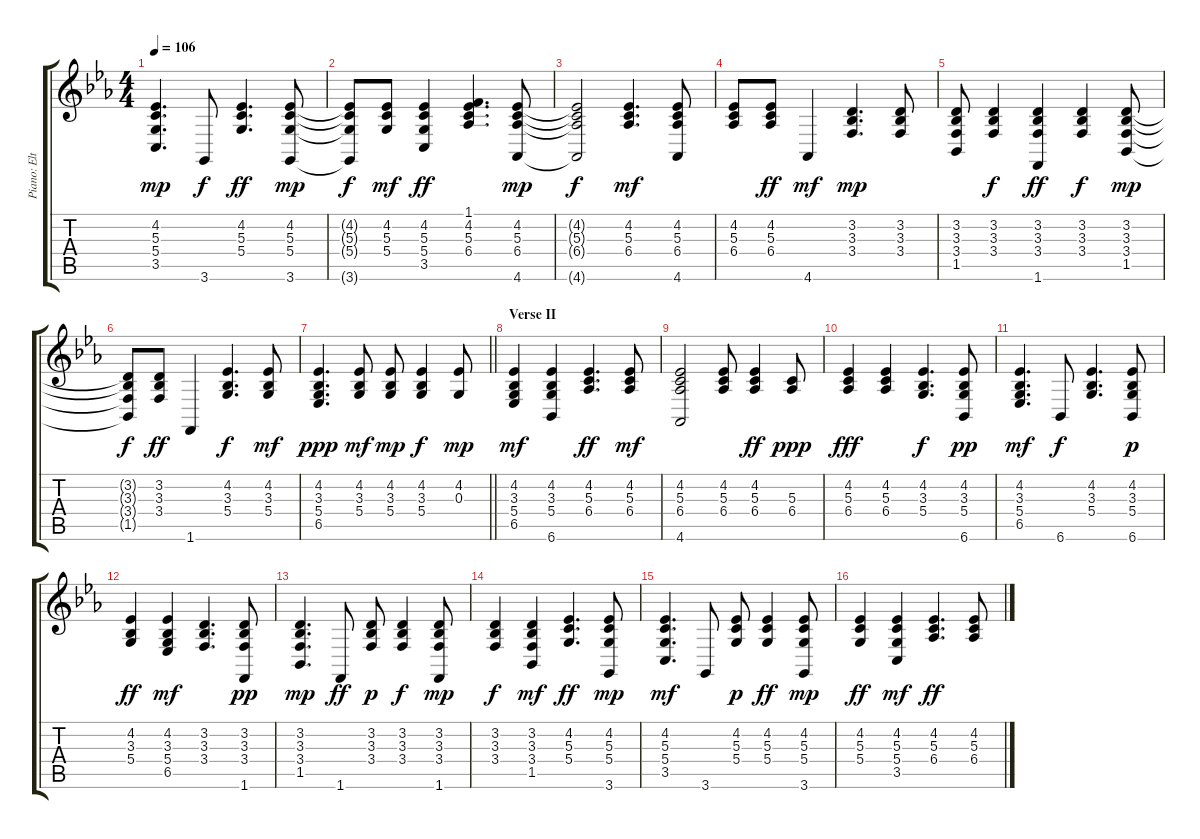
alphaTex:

\track ("Piano: Elton" "Piano: Elt") {instrument acousticgrandpiano}
\staff {score tabs}
\tuning (E4 B3 G3 D3 A2 E2) {hide}
\ts (4 4)
\tempo 106
\clef g2
\ks eb
(4.2 5.3 5.4 3.5).4{d dy mp} 3.6.8{dy f} (4.2 5.3 5.4).4{d dy ff} (4.2 5.3 5.4 3.6).8{dy mp} |
(4.2{t} 5.3{t} 5.4{t} 3.6{t}).8{dy f} (4.2 5.3 5.4).8{dy mf} (4.2 5.3 5.4 3.5).4{dy ff} (1.1 4.2 5.3 6.4).4{d} (4.2 5.3 6.4 4.6).8{dy mp} |
(4.2{t} 5.3{t} 6.4{t} 4.6{t}).2{dy f} (4.2 5.3 6.4).4{d dy mf} (4.2 5.3 6.4 4.6).8 |
(4.2 5.3 6.4).8 (4.2 5.3 6.4).8{dy ff} 4.6.4{dy mf} (3.2 3.3 3.4).4{d dy mp} (3.2 3.3 3.4).8 |
(3.2 3.3 3.4 1.5).8 (3.2 3.3 3.4).4{dy f} (3.2 3.3 3.4 1.6).4{dy ff} (3.2 3.3 3.4).4{dy f} (3.2 3.3 3.4 1.5).8{dy mp} |
(3.2{t} 3.3{t} 3.4{t} 1.5{t}).8{dy f} (3.2 3.3 3.4).8{dy ff} 1.6.4 (4.2 3.3 5.4).4{d dy f} (4.2 3.3 5.4).8{dy mf} |
\barLineRight lightlight
(4.2 3.3 5.4 6.5).4{d dy ppp} (4.2 3.3 5.4).8{dy mf} (4.2 3.3 5.4).8{dy mp} (4.2 3.3 5.4).4{dy f} (4.2 0.3).8{dy mp} |
\section ("" "Verse II")
(4.2 3.3 5.4 6.5).4{dy mf} (4.2 3.3 5.4 6.6).4 (4.2 5.3 6.4).4{d dy ff} (4.2 5.3 6.4).8{dy mf} |
(4.2 5.3 6.4 4.6).2 (4.2 5.3 6.4).8 (4.2 5.3 6.4).4{dy ff} (5.3 6.4).8{dy ppp} |
(4.2 5.3 6.4).4{dy fff} (4.2 5.3 6.4).4 (4.2 3.3 5.4).4{d dy f} (4.2 3.3 5.4 6.6).8{dy pp} |
(4.2 3.3 5.4 6.5).4{d dy mf} 6.6.8{dy f} (4.2 3.3 5.4).4{d} (4.2 3.3 5.4 6.6).8{dy p} |
(4.2 3.3 5.4).4{dy ff} (4.2 3.3 5.4 6.5).4{dy mf} (3.2 3.3 3.4).4{d} (3.2 3.3 3.4 1.6).8{dy pp} |
(3.2 3.3 3.4 1.5).4{d dy mp} 1.6.8{dy ff} (3.2 3.3 3.4).8{dy p} (3.2 3.3 3.4).4{dy f} (3.2 3.3 3.4 1.6).8{dy mp} |
(3.2 3.3 3.4).4{dy f} (3.2 3.3 3.4 1.5).4{dy mf} (4.2 5.3 5.4).4{d dy ff} (4.2 5.3 5.4 3.6).8{dy mp} |
(4.2 5.3 5.4 3.5).4{d dy mf} 3.6.8 (4.2 5.3 5.4).8{dy p} (4.2 5.3 5.4).4{dy ff} (4.2 5.3 5.4 3.6).8{dy mp} |
(4.2 5.3 5.4).4{dy ff} (4.2 5.3 5.4 3.5).4{dy mf} (4.2 5.3 6.4).4{d dy ff} (4.2 5.3 6.4).8
